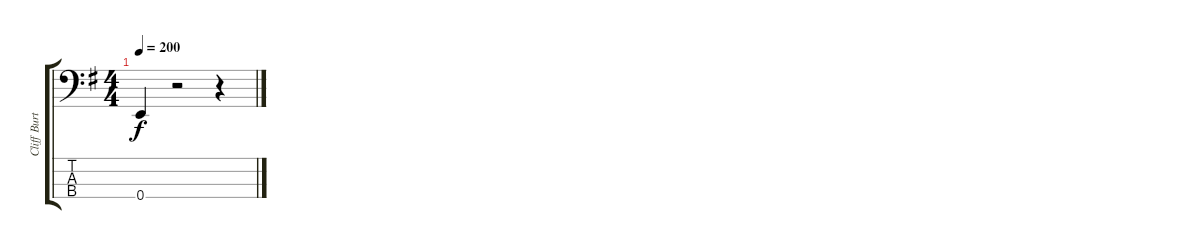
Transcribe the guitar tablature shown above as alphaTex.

\track ("Cliff Burton" "Cliff Burt") {instrument electricbasspick}
\staff {score tabs}
\tuning (G2 D2 A1 E1) {hide}
\ts (4 4)
\tempo 200
\clef f4
\ks g
0.4.4{dy f} r.2 r.4
